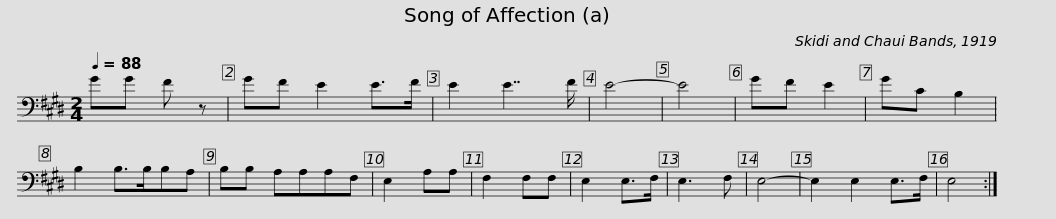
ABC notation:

X:1
L:1/8
Q:1/4=88
M:2/4
I:linebreak $
K:E
V:1 bass
V:1
 GG F z | GF E2 E>F | E2 E7/2 F/ | E4- | E4 | %5
 GF E2 | GC B,2 | B,2 B,>B,B,A, | B,B, A,A,A,F, |$ E,2 A,A, | %10
 F,2 F,F, | E,2 E,>F, | E,3 F, | E,4- | E,2 E,2 E,>F, | %15
 E,4 :| %16
